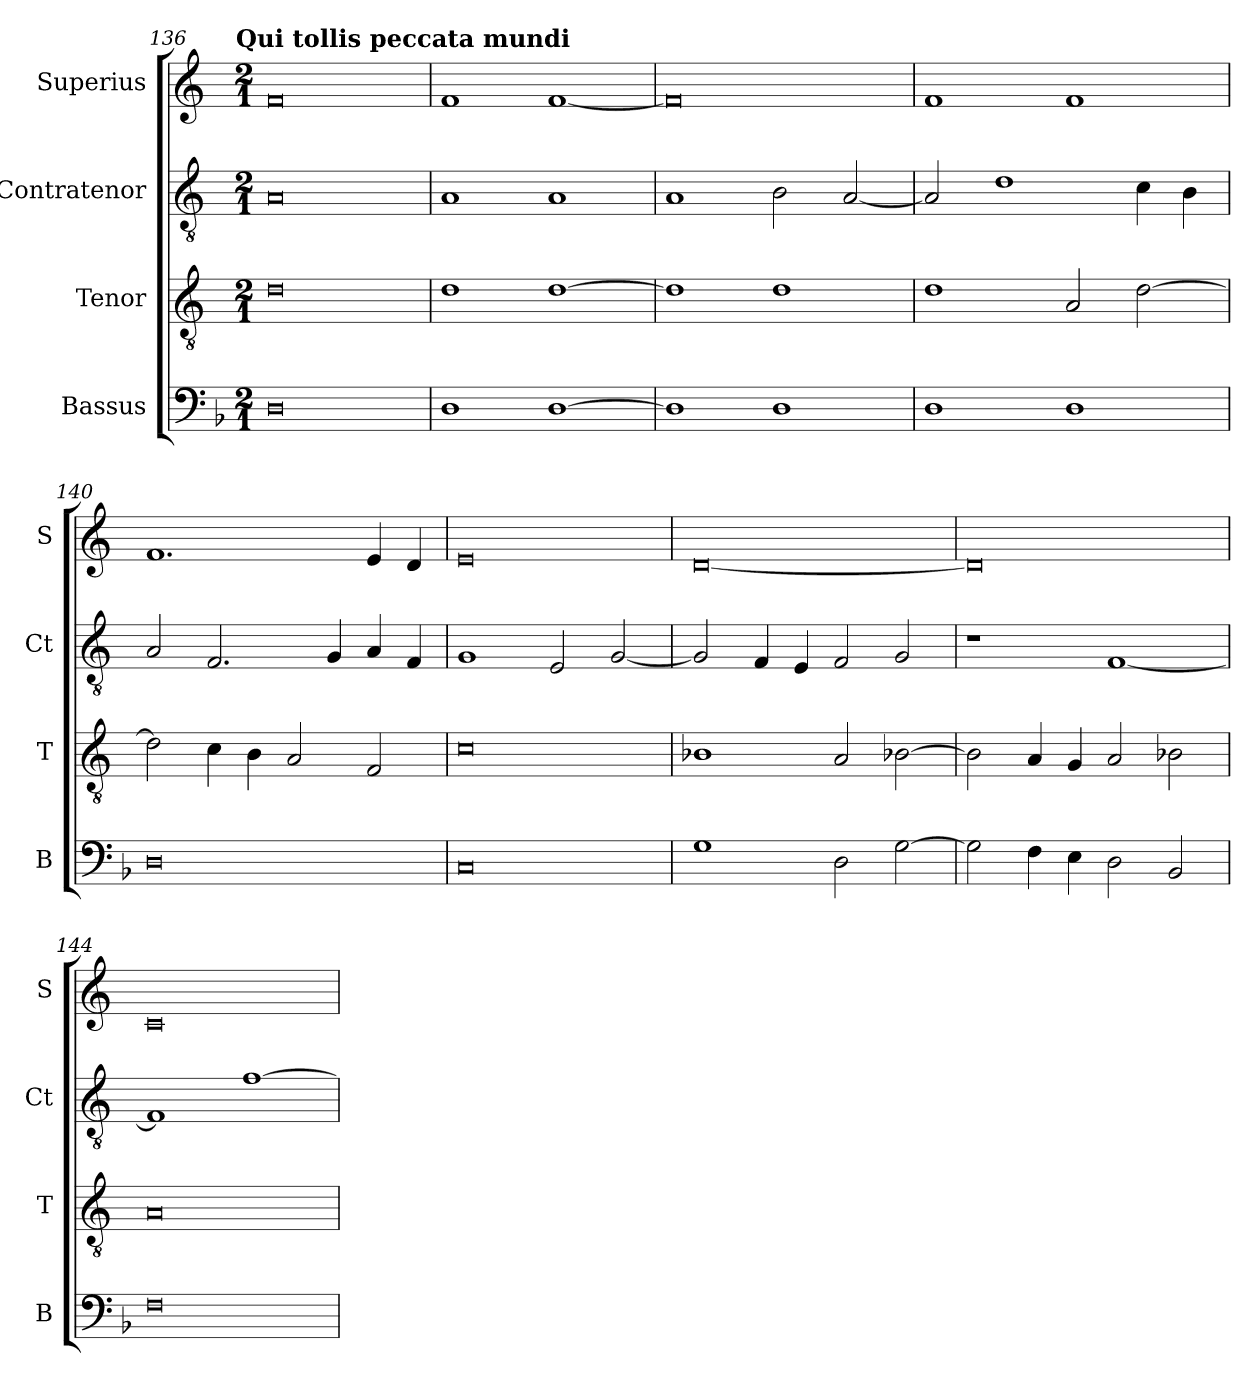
**kern	**kern	**kern	**kern
*part4	*part3	*part2	*part1
*staff4	*staff3	*staff2	*staff1
*I"Bassus	*I"Tenor	*I"Contratenor	*I"Superius
*I'B	*I'T	*I'Ct	*I'S
!!LO:LB:g=z
*clefF4	*clefGv2	*clefGv2	*clefG2
*k[b-]	*k[]	*k[]	*k[]
!!LO:TX:omd:t=Qui tollis peccata mundi
*M2/1	*M2/1	*M2/1	*M2/1
=136	=136	=136	=136
0D	0d	0A	0f
=137	=137	=137	=137
1D	1d	1A	1f
[1D	[1d	1A	[1f
=138	=138	=138	=138
1D]	1d]	1A	0f]
1D	1d	2B\	.
.	.	[2A/	.
=139	=139	=139	=139
1D	1d	2A/]	1f
.	.	1d	.
1D	2A/	.	1f
.	[2d\	4c\	.
.	.	4B\	.
=140	=140	=140	=140
0D	2d\]	2A/	1.f
.	4c\	2.F/	.
.	4B\	.	.
.	2A/	.	.
.	.	4G/	.
.	2F/	4A/	4e/
.	.	4F/	4d/
=141	=141	=141	=141
0C	0c	1G	0e
.	.	2E/	.
.	.	[2G/	.
=142	=142	=142	=142
1G	1B-X	2G/]	[0d
.	.	4F/	.
.	.	4E/	.
2D\	2A/	2F/	.
[2G\	[2B-X\	2G/	.
=143	=143	=143	=143
2G\]	2B-\]	1r	0d]
4F\	4A/	.	.
4E\	4G/	.	.
2D\	2A/	[1F	.
2BB-/	2B-X\	.	.
=144	=144	=144	=144
0F	0A	1F]	0c
.	.	[1f	.
=	=	=	=
*-	*-	*-	*-
